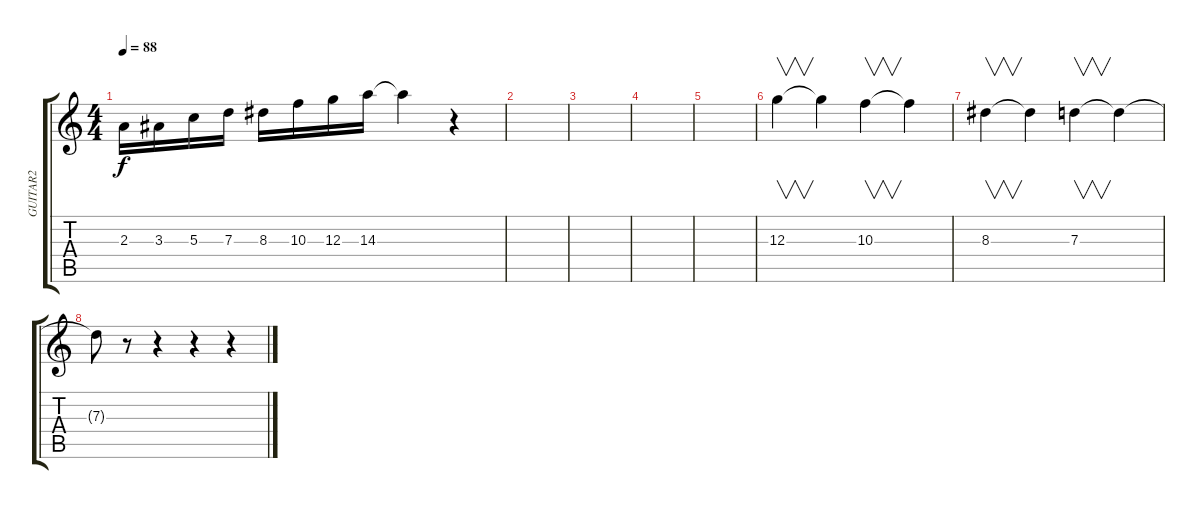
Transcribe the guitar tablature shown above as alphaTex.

\track ("GUITAR2" "GUITAR2") {instrument overdrivenguitar}
\staff {score tabs}
\tuning (E4 B3 G3 D3 A2 E2) {hide}
\ts (4 4)
\tempo 88
\clef g2
\ks c
2.3.16{dy f} 3.3.16 5.3.16 7.3.16 8.3.16 10.3.16 12.3.16 14.3.16 14.3{t}.4 r.4 |
|
|
|
|
12.3.4{v} 12.3{t}.4 10.3.4{v} 10.3{t}.4 |
8.3.4{v} 8.3{t}.4 7.3.4{v} 7.3{t}.4 |
7.3{t}.8 r.8 r.4 r.4 r.4
